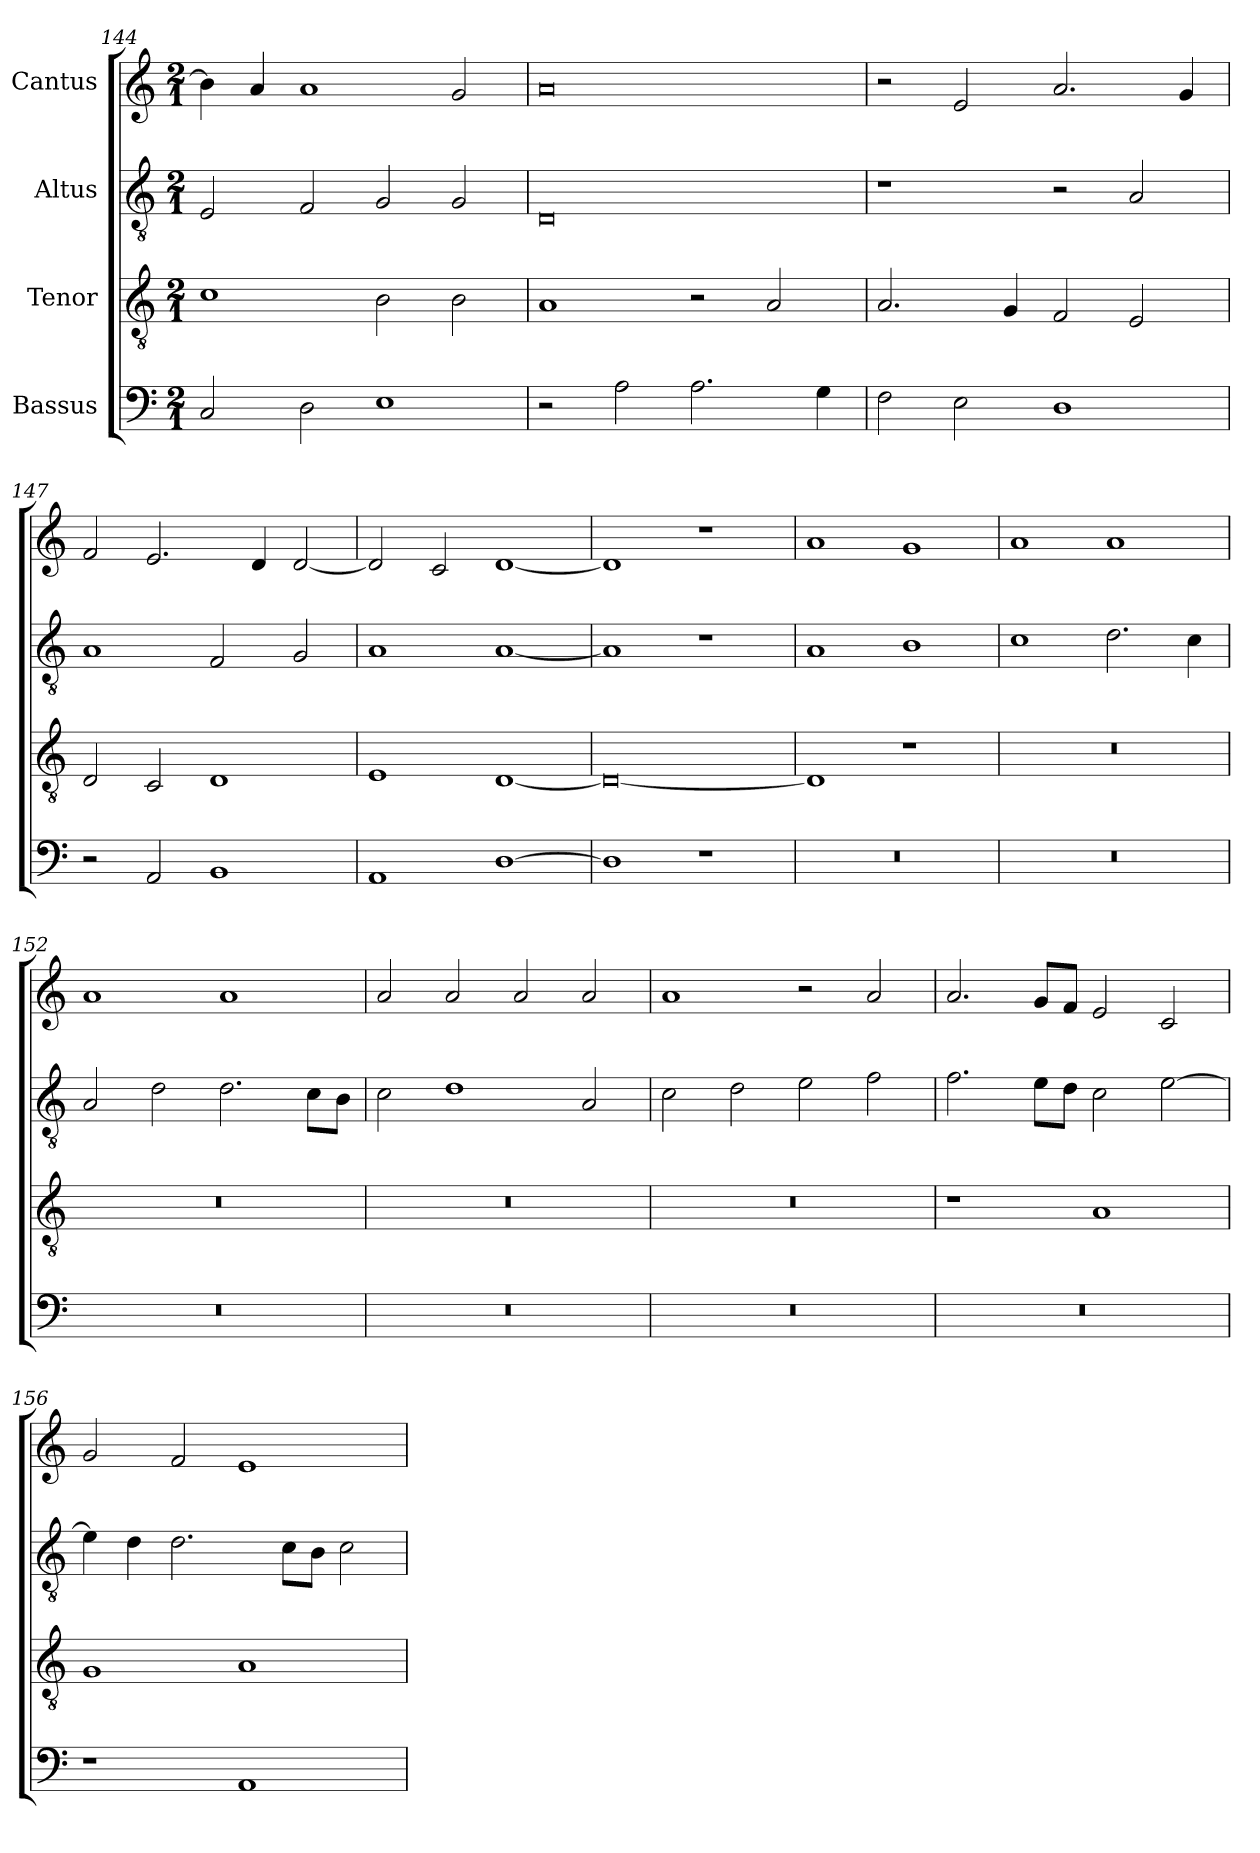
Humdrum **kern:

**kern	**kern	**kern	**kern
*part4	*part3	*part2	*part1
*staff4	*staff3	*staff2	*staff1
*I"Bassus	*I"Tenor	*I"Altus	*I"Cantus
!!LO:PB:g=z
*clefF4	*clefGv2	*clefGv2	*clefG2
*	*ITrd7c12	*ITrd7c12	*
*k[]	*k[]	*k[]	*k[]
*C:	*C:	*C:	*C:
*M2/1	*M2/1	*M2/1	*M2/1
=144	=144	=144	=144
2Ci/	1Ci	2EEi/	4bi\]
.	.	.	4ai/
2Di\	.	2FFi/	1ai
1Ei	2BBi\	2GGi/	.
.	2BBi\	2GGi/	2gi/
=145	=145	=145	=145
2r	1AAi	0DDi	0ai
2Ai\	.	.	.
2.Ai\	2r	.	.
.	2AAi/	.	.
4Gi\	.	.	.
=146	=146	=146	=146
2Fi\	2.AAi/	1r	2r
2Ei\	.	.	2ei/
.	4GGi/	.	.
1Di	2FFi/	2r	2.ai/
.	2EEi/	2AAi/	.
.	.	.	4gi/
=147	=147	=147	=147
2r	2DDi/	1AAi	2fi/
2AAi/	2CCi/	.	2.ei/
1BBi	1DDi	2FFi/	.
.	.	.	4di/
.	.	2GGi/	[<2di/
=148	=148	=148	=148
1AAi	1EEi	1AAi	2di/]
.	.	.	2ci/
[>1Di	[<1DDi	[<1AAi	[<1di
=149	=149	=149	=149
1Di]	0DDi_<	1AAi]	1di]
1r	.	1r	1r
!!LO:LB:g=z
=150	=150	=150	=150
!LO:N:vis=1	!	!	!
0r	1DDi]	1AAi	1ai
.	1r	1BBi	1gi
=151	=151	=151	=151
!LO:N:vis=1	!LO:N:vis=1	!	!
0r	0r	1Ci	1ai
.	.	2.Di\	1ai
.	.	4Ci\	.
=152	=152	=152	=152
!LO:N:vis=1	!LO:N:vis=1	!	!
0r	0r	2AAi/	1ai
.	.	2Di\	.
.	.	2.Di\	1ai
.	.	8Ci\L	.
.	.	8BBi\J	.
=153	=153	=153	=153
!LO:N:vis=1	!LO:N:vis=1	!	!
0r	0r	2Ci\	2ai/
.	.	1Di	2ai/
.	.	.	2ai/
.	.	2AAi/	2ai/
=154	=154	=154	=154
!LO:N:vis=1	!LO:N:vis=1	!	!
0r	0r	2Ci\	1ai
.	.	2Di\	.
.	.	2Ei\	2r
.	.	2Fi\	2ai/
=155	=155	=155	=155
!LO:N:vis=1	!	!	!
0r	1r	2.Fi\	2.ai/
.	.	8Ei\L	8gi/L
.	.	8Di\J	8fi/J
.	1AAi	2Ci\	2ei/
.	.	[>2Ei\	2ci/
!!LO:LB:g=z
=156	=156	=156	=156
1r	1GGi	4Ei\]	2gi/
.	.	4Di\	.
.	.	2.Di\	2fi/
1AAi	1AAi	.	1ei
.	.	8Ci\L	.
.	.	8BBi\J	.
.	.	2Ci\	.
=	=	=	=
*-	*-	*-	*-
